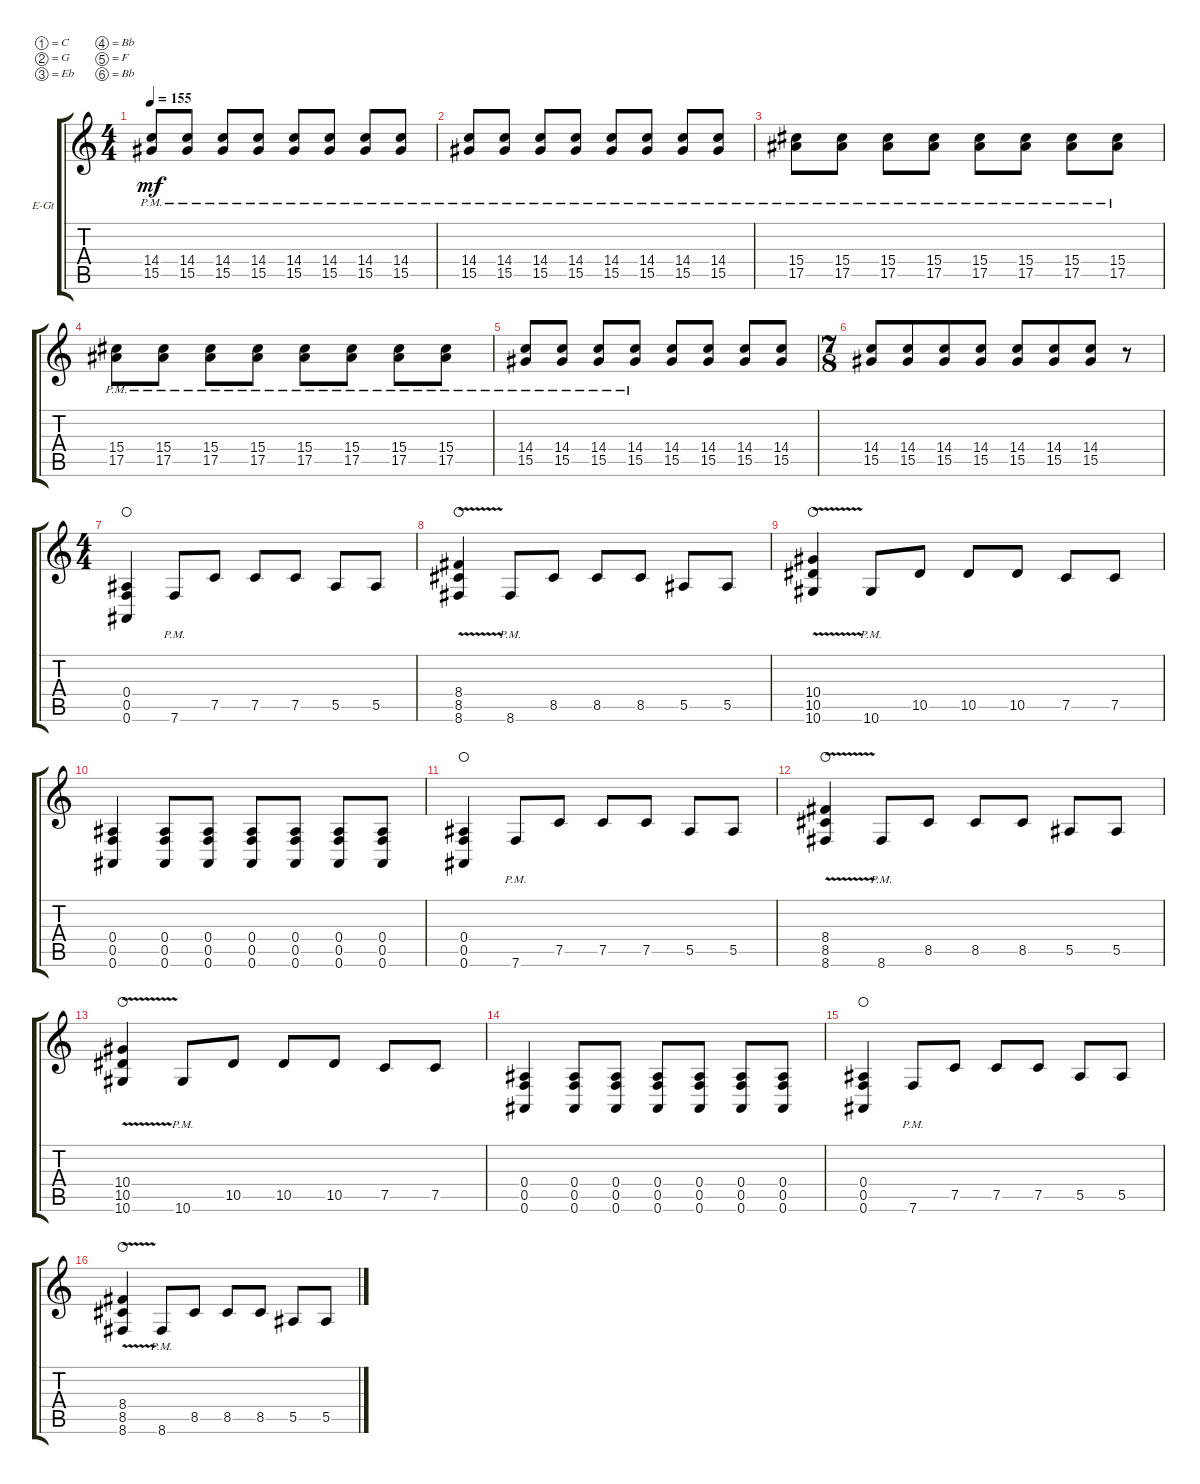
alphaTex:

\defaultSystemsLayout 4
\bracketExtendMode groupsimilarinstruments
\firstSystemTrackNameOrientation horizontal
\otherSystemsTrackNameOrientation horizontal
\track ("Lead Guitar" "E-Gt") {instrument overdrivenguitar}
\staff {score tabs}
\tuning (C4 G3 Eb3 Bb2 F2 Bb1)
\ts (4 4)
\tempo 155
\clef g2
\ks c
(15.5{pm} 14.4{pm}).8{dy mf} (15.5{pm} 14.4{pm}).8 (15.5{pm} 14.4{pm}).8 (15.5{pm} 14.4{pm}).8 (15.5{pm} 14.4{pm}).8 (15.5{pm} 14.4{pm}).8 (15.5{pm} 14.4{pm}).8 (15.5{pm} 14.4{pm}).8 |
(15.5{pm} 14.4{pm}).8 (15.5{pm} 14.4{pm}).8 (15.5{pm} 14.4{pm}).8 (15.5{pm} 14.4{pm}).8 (15.5{pm} 14.4{pm}).8 (15.5{pm} 14.4{pm}).8 (15.5{pm} 14.4{pm}).8 (15.5{pm} 14.4{pm}).8 |
(17.5{pm} 15.4{pm}).8 (17.5{pm} 15.4{pm}).8 (17.5{pm} 15.4{pm}).8 (17.5{pm} 15.4{pm}).8 (17.5{pm} 15.4{pm}).8 (17.5{pm} 15.4{pm}).8 (17.5{pm} 15.4{pm}).8 (17.5{pm} 15.4{pm}).8 |
(17.5{pm} 15.4{pm}).8 (17.5{pm} 15.4{pm}).8 (17.5{pm} 15.4{pm}).8 (17.5{pm} 15.4{pm}).8 (17.5{pm} 15.4{pm}).8 (17.5{pm} 15.4{pm}).8 (17.5{pm} 15.4{pm}).8 (17.5{pm} 15.4{pm}).8 |
(15.5{pm} 14.4{pm}).8 (15.5{pm} 14.4{pm}).8 (15.5{pm} 14.4{pm}).8 (15.5{pm} 14.4{pm}).8 (15.5 14.4).8 (15.5 14.4).8 (15.5 14.4).8 (15.5 14.4).8 |
\ts (7 8)
(15.5 14.4).8 (15.5 14.4).8 (15.5 14.4).8 (15.5 14.4).8 (15.5 14.4).8 (15.5 14.4).8 (15.5 14.4).8 r.8 |
\ts (4 4)
(0.6 0.5 0.4).4{waho} 7.6{pm}.8 7.5.8 7.5.8 7.5.8 5.5.8 5.5.8 |
(8.6{v} 8.5 8.4).4{waho} 8.6{pm}.8 8.5.8 8.5.8 8.5.8 5.5.8 5.5.8 |
(10.6{v} 10.5 10.4).4{waho} 10.6{pm}.8 10.5.8 10.5.8 10.5.8 7.5.8 7.5.8 |
(0.6 0.5 0.4).4 (0.6 0.5 0.4).8 (0.6 0.5 0.4).8 (0.6 0.4 0.5).8 (0.6 0.5 0.4).8 (0.6 0.4 0.5).8 (0.6 0.5 0.4).8 |
(0.6 0.5 0.4).4{waho} 7.6{pm}.8 7.5.8 7.5.8 7.5.8 5.5.8 5.5.8 |
(8.6{v} 8.5 8.4).4{waho} 8.6{pm}.8 8.5.8 8.5.8 8.5.8 5.5.8 5.5.8 |
(10.6{v} 10.5 10.4).4{waho} 10.6{pm}.8 10.5.8 10.5.8 10.5.8 7.5.8 7.5.8 |
(0.6 0.5 0.4).4 (0.6 0.5 0.4).8 (0.6 0.5 0.4).8 (0.6 0.4 0.5).8 (0.6 0.5 0.4).8 (0.6 0.4 0.5).8 (0.6 0.5 0.4).8 |
(0.6 0.5 0.4).4{waho} 7.6{pm}.8 7.5.8 7.5.8 7.5.8 5.5.8 5.5.8 |
(8.6{v} 8.5 8.4).4{waho} 8.6{pm}.8 8.5.8 8.5.8 8.5.8 5.5.8 5.5.8
